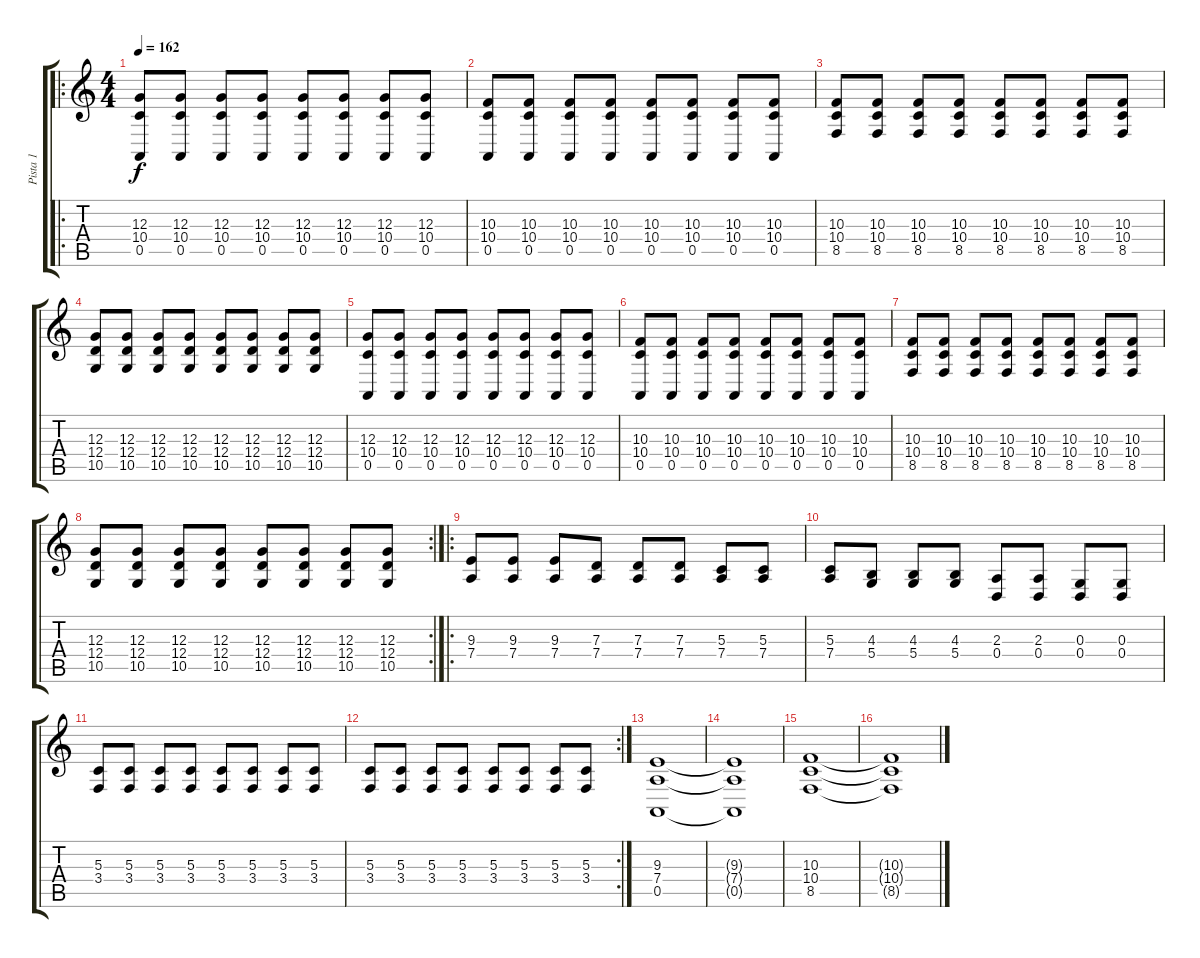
\track ("Pista 1" "Pista 1") {instrument lead5charang}
\staff {score tabs}
\tuning (E4 B3 G3 D3 A2 E2) {hide}
\ro
\ts (4 4)
\tempo 162
\clef g2
\ks c
(12.3 10.4 0.5).8{dy f} (12.3 10.4 0.5).8 (12.3 10.4 0.5).8 (12.3 10.4 0.5).8 (12.3 10.4 0.5).8 (12.3 10.4 0.5).8 (12.3 10.4 0.5).8 (12.3 10.4 0.5).8 |
(10.3 10.4 0.5).8 (10.3 10.4 0.5).8 (10.3 10.4 0.5).8 (10.3 10.4 0.5).8 (10.3 10.4 0.5).8 (10.3 10.4 0.5).8 (10.3 10.4 0.5).8 (10.3 10.4 0.5).8 |
(10.3 10.4 8.5).8 (10.3 10.4 8.5).8 (10.3 10.4 8.5).8 (10.3 10.4 8.5).8 (10.3 10.4 8.5).8 (10.3 10.4 8.5).8 (10.3 10.4 8.5).8 (10.3 10.4 8.5).8 |
(12.3 12.4 10.5).8 (12.3 12.4 10.5).8 (12.3 12.4 10.5).8 (12.3 12.4 10.5).8 (12.3 12.4 10.5).8 (12.3 12.4 10.5).8 (12.3 12.4 10.5).8 (12.3 12.4 10.5).8 |
(12.3 10.4 0.5).8 (12.3 10.4 0.5).8 (12.3 10.4 0.5).8 (12.3 10.4 0.5).8 (12.3 10.4 0.5).8 (12.3 10.4 0.5).8 (12.3 10.4 0.5).8 (12.3 10.4 0.5).8 |
(10.3 10.4 0.5).8 (10.3 10.4 0.5).8 (10.3 10.4 0.5).8 (10.3 10.4 0.5).8 (10.3 10.4 0.5).8 (10.3 10.4 0.5).8 (10.3 10.4 0.5).8 (10.3 10.4 0.5).8 |
(10.3 10.4 8.5).8 (10.3 10.4 8.5).8 (10.3 10.4 8.5).8 (10.3 10.4 8.5).8 (10.3 10.4 8.5).8 (10.3 10.4 8.5).8 (10.3 10.4 8.5).8 (10.3 10.4 8.5).8 |
\rc 2
(12.3 12.4 10.5).8 (12.3 12.4 10.5).8 (12.3 12.4 10.5).8 (12.3 12.4 10.5).8 (12.3 12.4 10.5).8 (12.3 12.4 10.5).8 (12.3 12.4 10.5).8 (12.3 12.4 10.5).8 |
\ro
(9.3 7.4).8 (9.3 7.4).8 (9.3 7.4).8 (7.3 7.4).8 (7.3 7.4).8 (7.3 7.4).8 (5.3 7.4).8 (5.3 7.4).8 |
(5.3 7.4).8 (4.3 5.4).8 (4.3 5.4).8 (4.3 5.4).8 (2.3 0.4).8 (2.3 0.4).8 (0.3 0.4).8 (0.3 0.4).8 |
(5.3 3.4).8 (5.3 3.4).8 (5.3 3.4).8 (5.3 3.4).8 (5.3 3.4).8 (5.3 3.4).8 (5.3 3.4).8 (5.3 3.4).8 |
\rc 2
(5.3 3.4).8 (5.3 3.4).8 (5.3 3.4).8 (5.3 3.4).8 (5.3 3.4).8 (5.3 3.4).8 (5.3 3.4).8 (5.3 3.4).8 |
(9.3 7.4 0.5).1 |
(9.3{t} 7.4{t} 0.5{t}).1 |
(10.3 10.4 8.5).1 |
(10.3{t} 10.4{t} 8.5{t}).1
